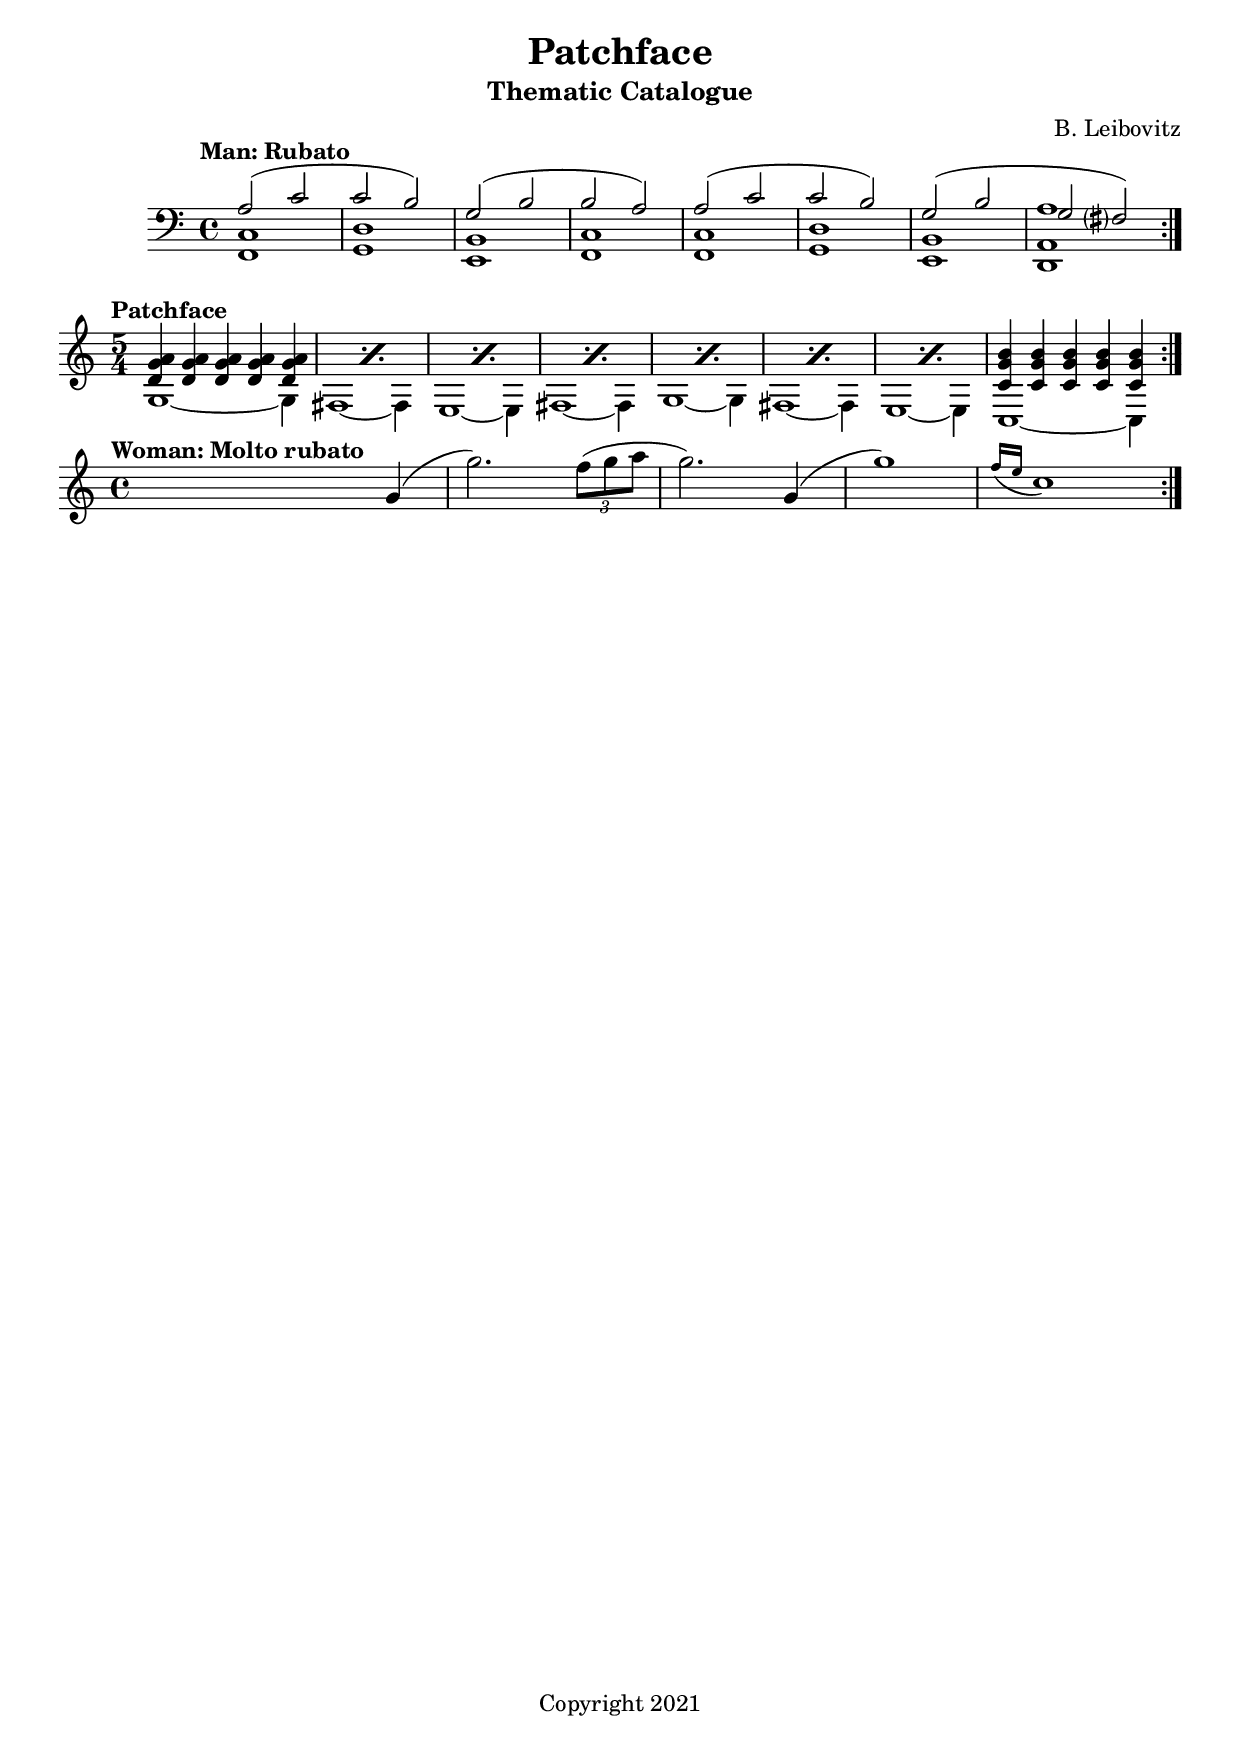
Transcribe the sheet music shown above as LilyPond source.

\header {
  title = "Patchface"
  subtitle = "Thematic Catalogue"
  composer = "B. Leibovitz"
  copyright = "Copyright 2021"
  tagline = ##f
}

\score {
  \relative c {
    \override Staff.TimeSignature.break-visibility =##( #f #t #t )
    \set Staff.explicitClefVisibility = #end-of-line-invisible
    \clef bass
    \tempo "Man: Rubato"
    << { a'2( c c b) g( b b a) a( c c b) g( b g fis?) \bar ":|." \break } \\
    { <<f,1 c'>> <g d'> <e b'> <<f c'>> <<f, c'>> <<g d'>> <e, b'> <d a' a'> } >>
    \tempo "Patchface"
    \time 5/4
    \clef treble
    << { \repeat percent 7 {<d'' g a>4 <d g a> <d g a> <d g a> <d g a>} <c g' b> <c g' b> <c g' b> <c g' b> <c g' b> \bar ":|." \break } \\
    { g1~ g4 fis1~ fis4 e1~ e4 fis1~ fis4 g1~ g4 fis1~ fis4 e1~ e4 c1~ c4 } >>
    \tempo "Woman: Molto rubato"
    \time 4/4
    s2. g''4( g'2.) \tuplet 3/2 { f8( g a } g2.) g,4( g'1) \acciaccatura { f16 e } c1 \bar ":|."
  }

  \layout {
    \context {
    \Score
    \omit BarNumber
    }
  }
  \midi {}
}